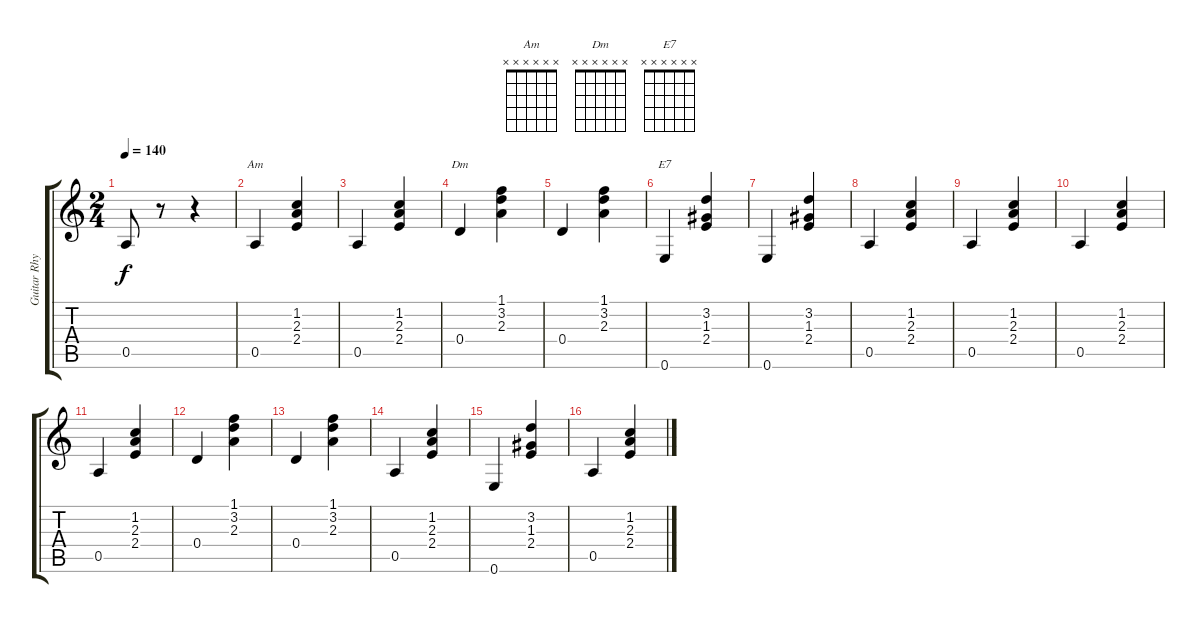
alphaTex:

\track ("Guitar Rhythm" "Guitar Rhy") {instrument acousticguitarnylon}
\staff {score tabs}
\tuning (E4 B3 G3 D3 A2 E2) {hide}
\chord ("Am" x x x x x x) {firstfret 0}
\chord ("Dm" x x x x x x) {firstfret 0}
\chord ("E7" x x x x x x) {firstfret 0}
\ts (2 4)
\tempo 140
\clef g2
\ks c
0.5.8{dy f} r.8 r.4 |
0.5.4{ch "Am"} (1.2 2.3 2.4).4 |
0.5.4 (1.2 2.3 2.4).4 |
0.4.4{ch "Dm"} (1.1 3.2 2.3).4 |
0.4.4 (1.1 3.2 2.3).4 |
0.6.4{ch "E7"} (3.2 1.3 2.4).4 |
0.6.4 (3.2 1.3 2.4).4 |
0.5.4 (1.2 2.3 2.4).4 |
0.5.4 (1.2 2.3 2.4).4 |
0.5.4 (1.2 2.3 2.4).4 |
0.5.4 (1.2 2.3 2.4).4 |
0.4.4 (1.1 3.2 2.3).4 |
0.4.4 (1.1 3.2 2.3).4 |
0.5.4 (1.2 2.3 2.4).4 |
0.6.4 (3.2 1.3 2.4).4 |
0.5.4 (1.2 2.3 2.4).4
